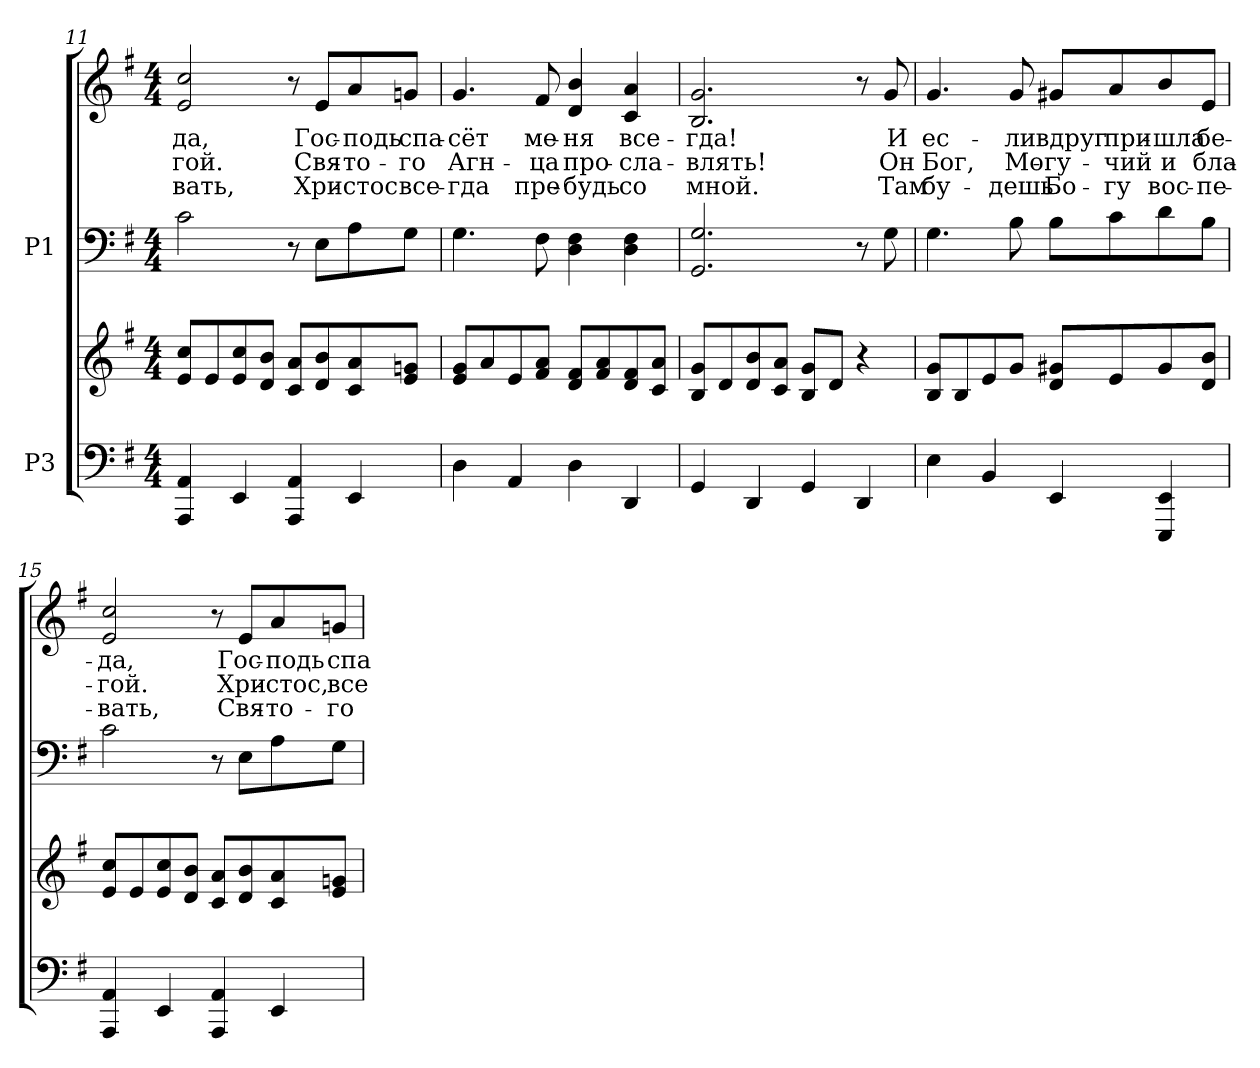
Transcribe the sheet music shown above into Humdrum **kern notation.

**kern	**kern	**kern	**kern	**text	**text	**text
*part2	*part2	*part1	*part1	*part1	*part1	*part1
*staff4	*staff3	*staff2	*staff1	*staff1	*staff1	*staff1
*I"P3	*	*I"P1	*	*	*	*
!!LO:LB:g=z
*clefF4	*clefG2	*clefF4	*clefG2	*	*	*
*k[f#]	*k[f#]	*k[f#]	*k[f#]	*	*	*
*G:	*G:	*G:	*G:	*	*	*
*M4/4	*M4/4	*M4/4	*M4/4	*	*	*
=11	=11	=11	=11	=11	=11	=11
!	!	!	!	!LO:LY:b:color=#000000	!LO:LY:b:color=#000000	!LO:LY:b:color=#000000
4AAAi/ 4AAi	8ei/ 8cciL	2ci\	2ei/ 2cci	-да,	-гой.	-вать,
.	8ei/	.	.	.	.	.
4EEi/	8ei/ 8cci	.	.	.	.	.
.	8di/ 8biJ	.	.	.	.	.
4AAAi/ 4AAi	8ci/ 8aiL	8r	8r	.	.	.
!	!	!	!	!LO:LY:b:color=#000000	!LO:LY:b:color=#000000	!LO:LY:b:color=#000000
.	8di/ 8bi	8Ei\L	8ei/L	Гос-	Свя-	Хри-
!	!	!	!	!LO:LY:b:color=#000000	!LO:LY:b:color=#000000	!LO:LY:b:color=#000000
4EEi/	8ci/ 8ai	8Ai\	8ai/	-подь	-то-	-стос
!	!	!	!	!LO:LY:b:color=#000000	!LO:LY:b:color=#000000	!LO:LY:b:color=#000000
.	8ei/ 8gniJ	8Gi\J	8gni/J	спа-	-го	все-
=12	=12	=12	=12	=12	=12	=12
!	!	!	!	!LO:LY:b:color=#000000	!LO:LY:b:color=#000000	!LO:LY:b:color=#000000
4Di\	8ei/ 8giL	4.Gi\	4.gi/	-сёт	Агн-	-гда
.	8ai/	.	.	.	.	.
4AAi/	8ei/	.	.	.	.	.
!	!	!	!	!LO:LY:b:color=#000000	!LO:LY:b:color=#000000	!LO:LY:b:color=#000000
.	8f#i/ 8aiJ	8F#i\	8f#i/	ме-	-ца	пре-
!	!	!	!	!LO:LY:b:color=#000000	!LO:LY:b:color=#000000	!LO:LY:b:color=#000000
4Di\	8di/ 8f#iL	4Di\ 4F#i	4di/ 4bi	-ня	про-	-будь
.	8f#i/ 8ai	.	.	.	.	.
!	!	!	!	!LO:LY:b:color=#000000	!LO:LY:b:color=#000000	!LO:LY:b:color=#000000
4DDi/	8di/ 8f#i	4Di\ 4F#i	4ci/ 4ai	все-	-сла-	со
.	8ci/ 8aiJ	.	.	.	.	.
=13	=13	=13	=13	=13	=13	=13
!	!	!	!	!LO:LY:b:color=#000000	!LO:LY:b:color=#000000	!LO:LY:b:color=#000000
4GGi/	8Bi/ 8giL	2.GGi/ 2.Gi	2.Bi/ 2.gi	-гда!	-влять!	мной.
.	8di/	.	.	.	.	.
4DDi/	8di/ 8bi	.	.	.	.	.
.	8ci/ 8aiJ	.	.	.	.	.
4GGi/	8Bi/ 8giL	.	.	.	.	.
.	8di/J	.	.	.	.	.
4DDi/	4r	8r	8r	.	.	.
!	!	!	!	!LO:LY:b:color=#000000	!LO:LY:b:color=#000000	!LO:LY:b:color=#000000
.	.	8Gi\	8gi/	И	Он	Там
!!LO:PB:g=z
=14	=14	=14	=14	=14	=14	=14
!	!	!	!	!LO:LY:b:color=#000000	!LO:LY:b:color=#000000	!LO:LY:b:color=#000000
4Ei\	8Bi/ 8giL	4.Gi\	4.gi/	ес-	Бог,	бу-
.	8Bi/	.	.	.	.	.
4BBi/	8ei/	.	.	.	.	.
!	!	!	!	!LO:LY:b:color=#000000	!LO:LY:b:color=#000000	!LO:LY:b:color=#000000
.	8gi/J	8Bi\	8gi/	-ли	Мо-	-дешь
!	!	!	!	!LO:LY:b:color=#000000	!LO:LY:b:color=#000000	!LO:LY:b:color=#000000
4EEi/	8di/ 8g#XiL	8Bi\L	8g#Xi/L	вдруг	-гу-	Бо-
!	!	!	!	!LO:LY:b:color=#000000	!LO:LY:b:color=#000000	!LO:LY:b:color=#000000
.	8ei/	8ci\	8ai/	при-	-чий	-гу
!	!	!	!	!LO:LY:b:color=#000000	!LO:LY:b:color=#000000	!LO:LY:b:color=#000000
4EEEi/ 4EEi	8g#i/	8di\	8bi/	-шла	и	вос-
!	!	!	!	!LO:LY:b:color=#000000	!LO:LY:b:color=#000000	!LO:LY:b:color=#000000
.	8di/ 8biJ	8Bi\J	8ei/J	бе-	бла-	-пе-
=15	=15	=15	=15	=15	=15	=15
!	!	!	!	!LO:LY:b:color=#000000	!LO:LY:b:color=#000000	!LO:LY:b:color=#000000
4AAAi/ 4AAi	8ei/ 8cciL	2ci\	2ei/ 2cci	-да,	-гой.	-вать,
.	8ei/	.	.	.	.	.
4EEi/	8ei/ 8cci	.	.	.	.	.
.	8di/ 8biJ	.	.	.	.	.
4AAAi/ 4AAi	8ci/ 8aiL	8r	8r	.	.	.
!	!	!	!	!LO:LY:b:color=#000000	!LO:LY:b:color=#000000	!LO:LY:b:color=#000000
.	8di/ 8bi	8Ei\L	8ei/L	Гос-	Хри-	Свя-
!	!	!	!	!LO:LY:b:color=#000000	!LO:LY:b:color=#000000	!LO:LY:b:color=#000000
4EEi/	8ci/ 8ai	8Ai\	8ai/	-подь	-стос,	-то-
!	!	!	!	!LO:LY:b:color=#000000	!LO:LY:b:color=#000000	!LO:LY:b:color=#000000
.	8ei/ 8gniJ	8Gi\J	8gni/J	спа-	все-	-го
=	=	=	=	=	=	=
*-	*-	*-	*-	*-	*-	*-
